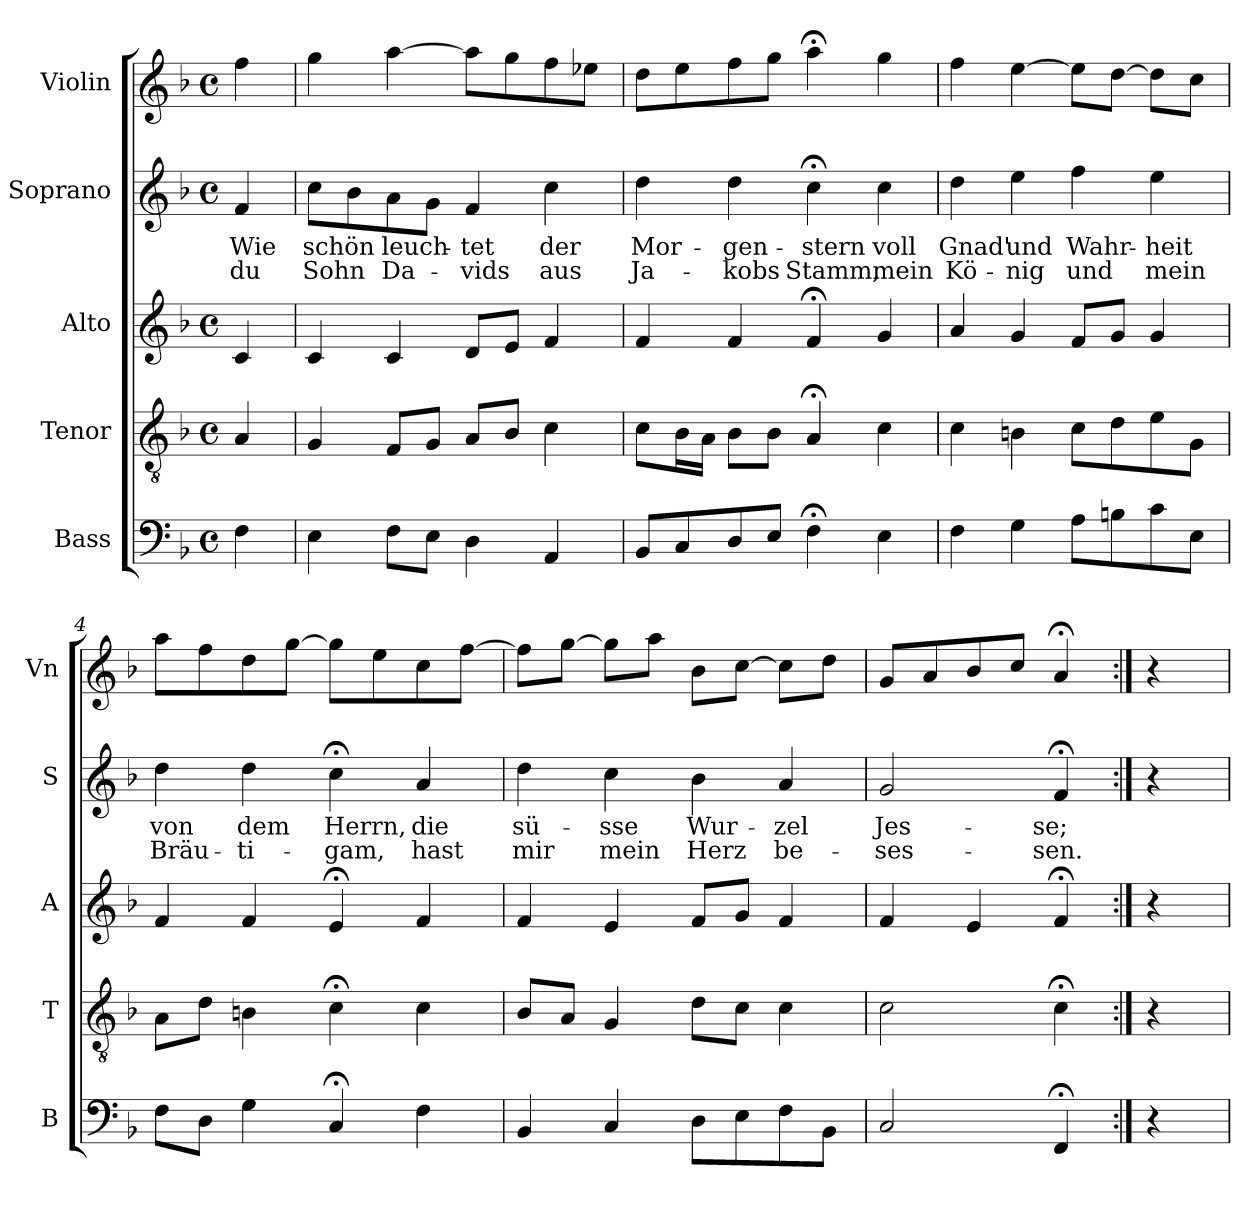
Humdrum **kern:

**kern	**kern	**kern	**kern	**text	**text	**kern
*part5	*part4	*part3	*part2	*part2	*part2	*part1
*staff5	*staff4	*staff3	*staff2	*staff2	*staff2	*staff1
*I"Bass	*I"Tenor	*I"Alto	*I"Soprano	*	*	*I"Violin
*I'B	*I'T	*I'A	*I'S	*	*	*I'Vn
*clefF4	*clefGv2	*clefG2	*clefG2	*	*	*clefG2
*k[b-]	*k[b-]	*k[b-]	*k[b-]	*	*	*k[b-]
*F:	*F:	*F:	*F:	*	*	*F:
*M4/4	*M4/4	*M4/4	*M4/4	*	*	*M4/4
*met(c)	*met(c)	*met(c)	*met(c)	*	*	*met(c)
=	=	=	=	=	=	=
4F\	4A/	4c/	4f/	Wie	du	4ff\
=1	=1	=1	=1	=1	=1	=1
4E\	4G/	4c/	8cc\L	schön	Sohn	4gg\
.	.	.	8b-\	.	.	.
8F\L	8F/L	4c/	8a\	leuch-	Da-	[4aa\
8E\J	8G/J	.	8g\J	.	.	.
4D\	8A/L	8d/L	4f/	-tet	-vids	8aa\L]
.	8B-/J	8e/J	.	.	.	8gg\
4AA/	4c\	4f/	4cc\	der	aus	8ff\
.	.	.	.	.	.	8ee-X\J
=2	=2	=2	=2	=2	=2	=2
8BB-/L	8c\L	4f/	4dd\	Mor-	Ja-	8dd\L
8C/	16B-\L	.	.	.	.	8ee\
.	16A\JJ	.	.	.	.	.
8D/	8B-\L	4f/	4dd\	-gen-	-kobs	8ff\
8E/J	8B-\J	.	.	.	.	8gg\J
4F;<\	4A;</	4f;</	4cc;<\	-stern	Stamm,	4aa;<\
4E\	4c\	4g/	4cc\	voll	mein	4gg\
=3	=3	=3	=3	=3	=3	=3
4F\	4c\	4a/	4dd\	Gnad'	Kö-	4ff\
4G\	4Bn\	4g/	4ee\	und	-nig	[4ee\
8A\L	8c\L	8f/L	4ff\	Wahr-	und	8ee\L]
8Bn\	8d\	8g/J	.	.	.	[8dd\J
8c\	8e\	4g/	4ee\	-heit	mein	8dd\L]
8E\J	8G\J	.	.	.	.	8cc\J
!!LO:PB:g=z
=4	=4	=4	=4	=4	=4	=4
8F\L	8A\L	4f/	4dd\	von	Bräu-	8aa\L
8D\J	8d\J	.	.	.	.	8ff\
4G\	4Bn\	4f/	4dd\	dem	-ti-	8dd\
.	.	.	.	.	.	[8gg\J
4C;</	4c;<\	4e;</	4cc;<\	Herrn,	-gam,	8gg\L]
.	.	.	.	.	.	8ee\
4F\	4c\	4f/	4a/	die	hast	8cc\
.	.	.	.	.	.	[8ff\J
=5	=5	=5	=5	=5	=5	=5
4BB-/	8B-/L	4f/	4dd\	sü-	mir	8ff\L]
.	8A/J	.	.	.	.	[8gg\J
4C/	4G/	4e/	4cc\	-sse	mein	8gg\L]
.	.	.	.	.	.	8aa\J
8D\L	8d\L	8f/L	4b-\	Wur-	Herz	8b-\L
8E\	8c\J	8g/J	.	.	.	[8cc\J
8F\	4c\	4f/	4a/	-zel	be-	8cc\L]
8BB-\J	.	.	.	.	.	8dd\J
=6	=6	=6	=6	=6	=6	=6
2C/	2c\	4f/	2g/	Jes-	-ses-	8g/L
.	.	.	.	.	.	8a/
.	.	4e/	.	.	.	8b-/
.	.	.	.	.	.	8cc/J
4FF;</	4c;<\	4f;</	4f;</	-se;	-sen.	4a;</
=6a:|!	=6a:|!	=6a:|!	=6a:|!	=6a:|!	=6a:|!	=6a:|!
4r	4r	4r	4r	.	.	4r
=	=	=	=	=	=	=
*-	*-	*-	*-	*-	*-	*-
